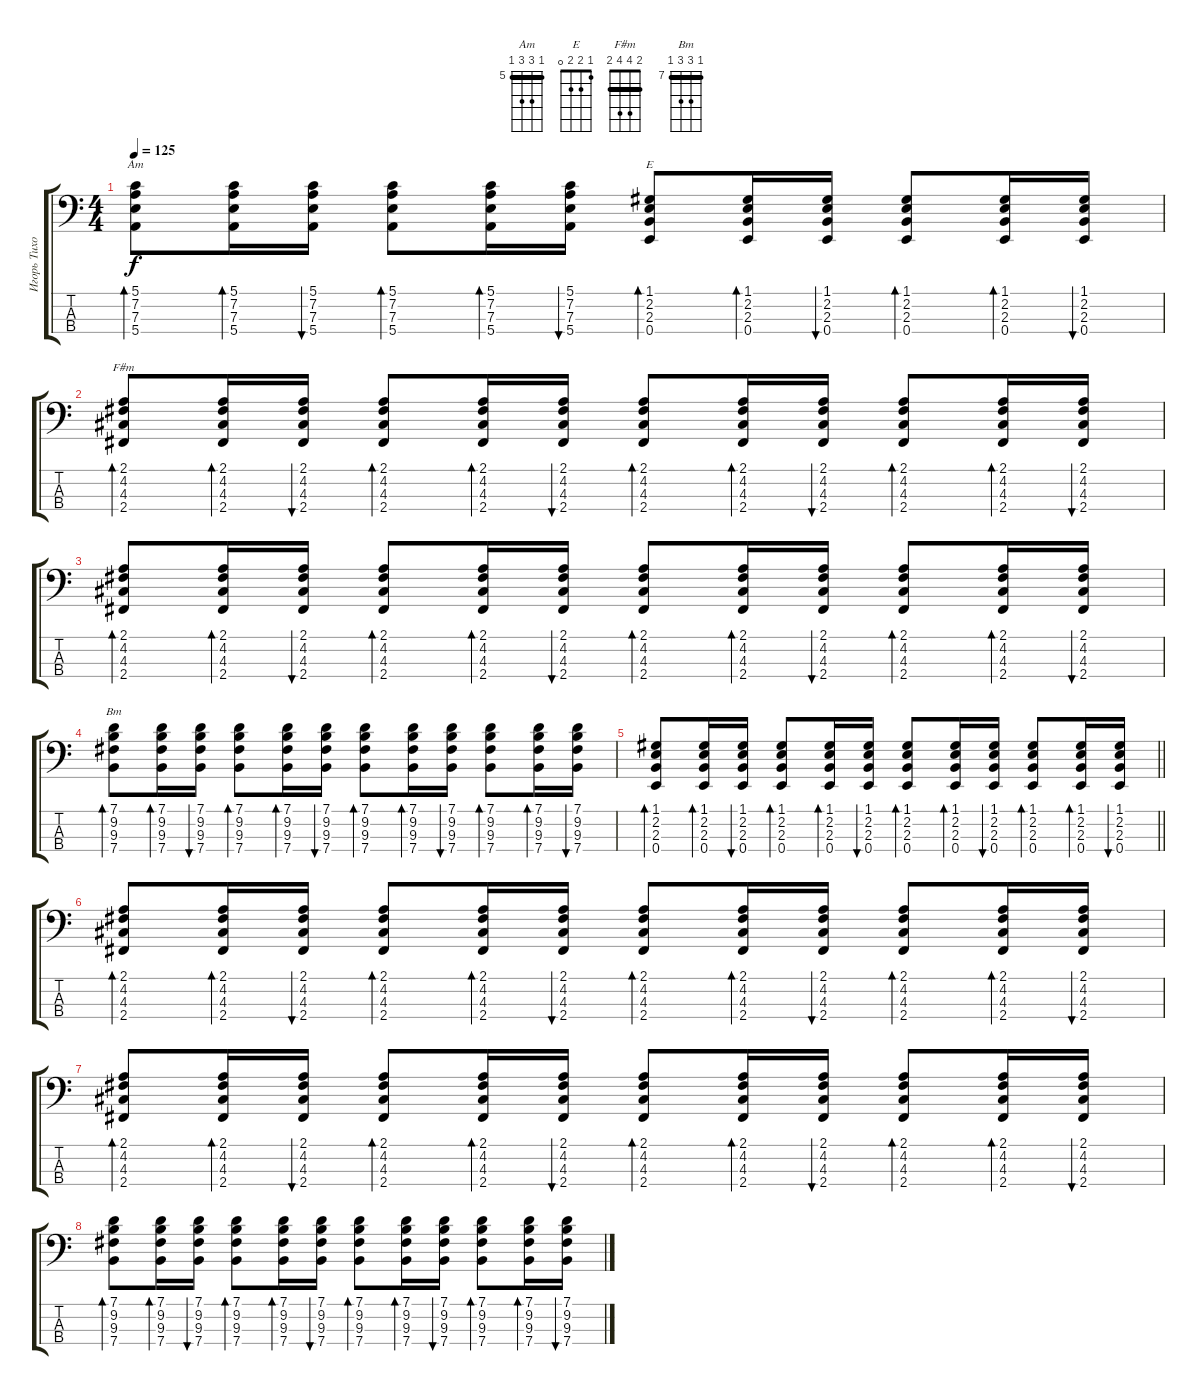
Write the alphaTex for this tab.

\track ("Игорь Тихомиров" "Игорь Тихо") {instrument electricbasspick}
\staff {score tabs}
\tuning (G2 D2 A1 E1) {hide}
\chord ("Am" 5 7 7 5) {firstfret 5 barre 5}
\chord ("E" 1 2 2 0)
\chord ("F#m" 2 4 4 2) {barre 2}
\chord ("Bm" 7 9 9 7) {firstfret 7 barre 7}
\ts (4 4)
\tempo 125
\clef f4
\ks c
(5.1 7.2 7.3 5.4).8{bd 60 ch "Am" dy f} (5.1 7.2 7.3 5.4).16{bd 60} (5.1 7.2 7.3 5.4).16{bu 60} (5.1 7.2 7.3 5.4).8{bd 60} (5.1 7.2 7.3 5.4).16{bd 60} (5.1 7.2 7.3 5.4).16{bu 60} (1.1 2.2 2.3 0.4).8{bd 60 ch "E"} (1.1 2.2 2.3 0.4).16{bd 60} (1.1 2.2 2.3 0.4).16{bu 60} (1.1 2.2 2.3 0.4).8{bd 60} (1.1 2.2 2.3 0.4).16{bd 60} (1.1 2.2 2.3 0.4).16{bu 60} |
(2.1 4.2 4.3 2.4).8{bd 60 ch "F#m"} (2.1 4.2 4.3 2.4).16{bd 60} (2.1 4.2 4.3 2.4).16{bu 60} (2.1 4.2 4.3 2.4).8{bd 60} (2.1 4.2 4.3 2.4).16{bd 60} (2.1 4.2 4.3 2.4).16{bu 60} (2.1 4.2 4.3 2.4).8{bd 60} (2.1 4.2 4.3 2.4).16{bd 60} (2.1 4.2 4.3 2.4).16{bu 60} (2.1 4.2 4.3 2.4).8{bd 60} (2.1 4.2 4.3 2.4).16{bd 60} (2.1 4.2 4.3 2.4).16{bu 60} |
(2.1 4.2 4.3 2.4).8{bd 60} (2.1 4.2 4.3 2.4).16{bd 60} (2.1 4.2 4.3 2.4).16{bu 60} (2.1 4.2 4.3 2.4).8{bd 60} (2.1 4.2 4.3 2.4).16{bd 60} (2.1 4.2 4.3 2.4).16{bu 60} (2.1 4.2 4.3 2.4).8{bd 60} (2.1 4.2 4.3 2.4).16{bd 60} (2.1 4.2 4.3 2.4).16{bu 60} (2.1 4.2 4.3 2.4).8{bd 60} (2.1 4.2 4.3 2.4).16{bd 60} (2.1 4.2 4.3 2.4).16{bu 60} |
(7.1 9.2 9.3 7.4).8{bd 60 ch "Bm"} (7.1 9.2 9.3 7.4).16{bd 60} (7.1 9.2 9.3 7.4).16{bu 60} (7.1 9.2 9.3 7.4).8{bd 60} (7.1 9.2 9.3 7.4).16{bd 60} (7.1 9.2 9.3 7.4).16{bu 60} (7.1 9.2 9.3 7.4).8{bd 60} (7.1 9.2 9.3 7.4).16{bd 60} (7.1 9.2 9.3 7.4).16{bu 60} (7.1 9.2 9.3 7.4).8{bd 60} (7.1 9.2 9.3 7.4).16{bd 60} (7.1 9.2 9.3 7.4).16{bu 60} |
\barLineRight lightlight
(1.1 2.2 2.3 0.4).8{bd 60} (1.1 2.2 2.3 0.4).16{bd 60} (1.1 2.2 2.3 0.4).16{bu 60} (1.1 2.2 2.3 0.4).8{bd 60} (1.1 2.2 2.3 0.4).16{bd 60} (1.1 2.2 2.3 0.4).16{bu 60} (1.1 2.2 2.3 0.4).8{bd 60} (1.1 2.2 2.3 0.4).16{bd 60} (1.1 2.2 2.3 0.4).16{bu 60} (1.1 2.2 2.3 0.4).8{bd 60} (1.1 2.2 2.3 0.4).16{bd 60} (1.1 2.2 2.3 0.4).16{bu 60} |
(2.1 4.2 4.3 2.4).8{bd 60} (2.1 4.2 4.3 2.4).16{bd 60} (2.1 4.2 4.3 2.4).16{bu 60} (2.1 4.2 4.3 2.4).8{bd 60} (2.1 4.2 4.3 2.4).16{bd 60} (2.1 4.2 4.3 2.4).16{bu 60} (2.1 4.2 4.3 2.4).8{bd 60} (2.1 4.2 4.3 2.4).16{bd 60} (2.1 4.2 4.3 2.4).16{bu 60} (2.1 4.2 4.3 2.4).8{bd 60} (2.1 4.2 4.3 2.4).16{bd 60} (2.1 4.2 4.3 2.4).16{bu 60} |
(2.1 4.2 4.3 2.4).8{bd 60} (2.1 4.2 4.3 2.4).16{bd 60} (2.1 4.2 4.3 2.4).16{bu 60} (2.1 4.2 4.3 2.4).8{bd 60} (2.1 4.2 4.3 2.4).16{bd 60} (2.1 4.2 4.3 2.4).16{bu 60} (2.1 4.2 4.3 2.4).8{bd 60} (2.1 4.2 4.3 2.4).16{bd 60} (2.1 4.2 4.3 2.4).16{bu 60} (2.1 4.2 4.3 2.4).8{bd 60} (2.1 4.2 4.3 2.4).16{bd 60} (2.1 4.2 4.3 2.4).16{bu 60} |
(7.1 9.2 9.3 7.4).8{bd 60} (7.1 9.2 9.3 7.4).16{bd 60} (7.1 9.2 9.3 7.4).16{bu 60} (7.1 9.2 9.3 7.4).8{bd 60} (7.1 9.2 9.3 7.4).16{bd 60} (7.1 9.2 9.3 7.4).16{bu 60} (7.1 9.2 9.3 7.4).8{bd 60} (7.1 9.2 9.3 7.4).16{bd 60} (7.1 9.2 9.3 7.4).16{bu 60} (7.1 9.2 9.3 7.4).8{bd 60} (7.1 9.2 9.3 7.4).16{bd 60} (7.1 9.2 9.3 7.4).16{bu 60}
